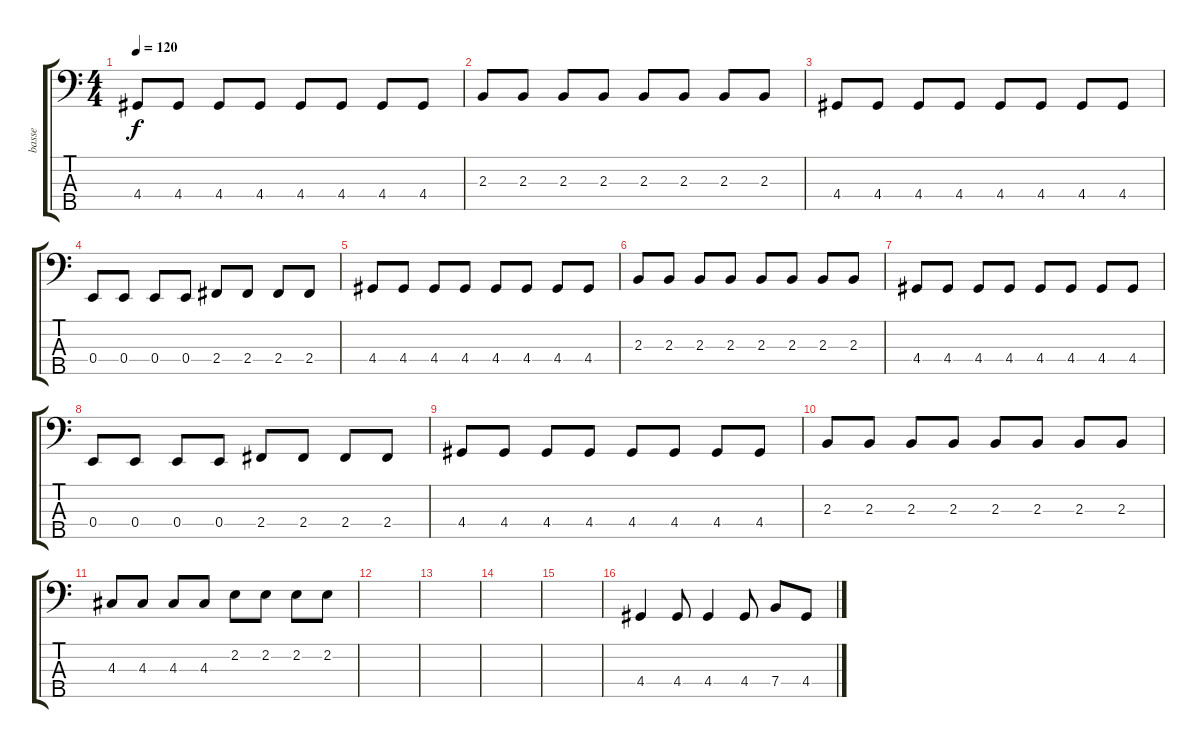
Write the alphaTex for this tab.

\track ("basse" "basse") {instrument electricbassfinger}
\staff {score tabs}
\tuning (G2 D2 A1 E1 B0) {hide}
\ts (4 4)
\tempo 120
\clef f4
\ks c
4.4.8{dy f} 4.4.8 4.4.8 4.4.8 4.4.8 4.4.8 4.4.8 4.4.8 |
2.3.8 2.3.8 2.3.8 2.3.8 2.3.8 2.3.8 2.3.8 2.3.8 |
4.4.8 4.4.8 4.4.8 4.4.8 4.4.8 4.4.8 4.4.8 4.4.8 |
0.4.8 0.4.8 0.4.8 0.4.8 2.4.8 2.4.8 2.4.8 2.4.8 |
4.4.8 4.4.8 4.4.8 4.4.8 4.4.8 4.4.8 4.4.8 4.4.8 |
2.3.8 2.3.8 2.3.8 2.3.8 2.3.8 2.3.8 2.3.8 2.3.8 |
4.4.8 4.4.8 4.4.8 4.4.8 4.4.8 4.4.8 4.4.8 4.4.8 |
0.4.8 0.4.8 0.4.8 0.4.8 2.4.8 2.4.8 2.4.8 2.4.8 |
4.4.8 4.4.8 4.4.8 4.4.8 4.4.8 4.4.8 4.4.8 4.4.8 |
2.3.8 2.3.8 2.3.8 2.3.8 2.3.8 2.3.8 2.3.8 2.3.8 |
4.3.8 4.3.8 4.3.8 4.3.8 2.2.8 2.2.8 2.2.8 2.2.8 |
|
|
|
|
4.4.4 4.4.8 4.4.4 4.4.8 7.4.8 4.4.8
